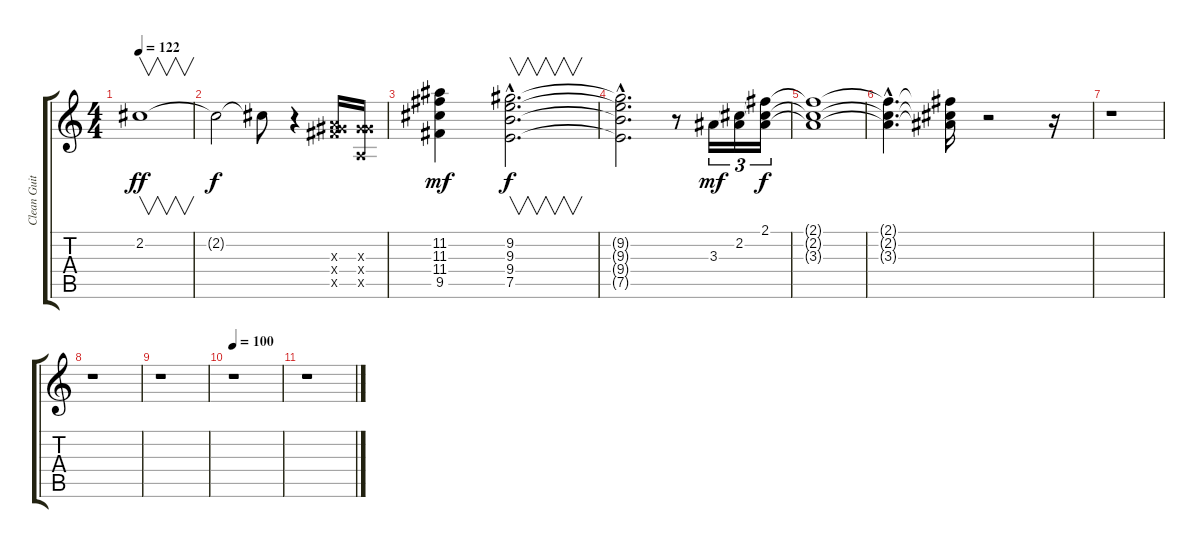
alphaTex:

\track ("Clean Guitar" "Clean Guit") {instrument electricguitarclean}
\staff {score tabs}
\tuning (E4 B3 G3 D3 A2 E2) {hide}
\ts (4 4)
\tempo 122
\clef g2
\ks c
2.2.1{v dy ff} |
2.2{t}.2{dy f} 2.2{t}.8 r.4 (2.3{x} 6.4{x} 9.5{x}).16{balance 4} (1.3{x} 6.4{x} 0.5{x}).16 |
(11.2 11.3 11.4 9.5).4{dy mf} (9.2{hac} 9.3{hac} 9.4{hac} 7.5{hac}).2{v d dy f} |
(9.2{hac t} 9.3{hac t} 9.4{hac t} 7.5{hac t}).2{d} r.8 3.3.16{tu (3 2) dy mf balance 9} (2.2 3.3{t}).16{tu (3 2)} (2.1 2.2{t} 3.3{t}).16{tu (3 2) dy f} |
(2.1{t} 2.2{t} 3.3{t}).1 |
(2.1{hac t} 2.2{hac t} 3.3{hac t}).4{d} (2.1{t} 2.2{t} 3.3{t}).16 r.2 r.16 |
r.1 |
r.1 |
r.1 |
\tempo 100
r.1 |
r.1
